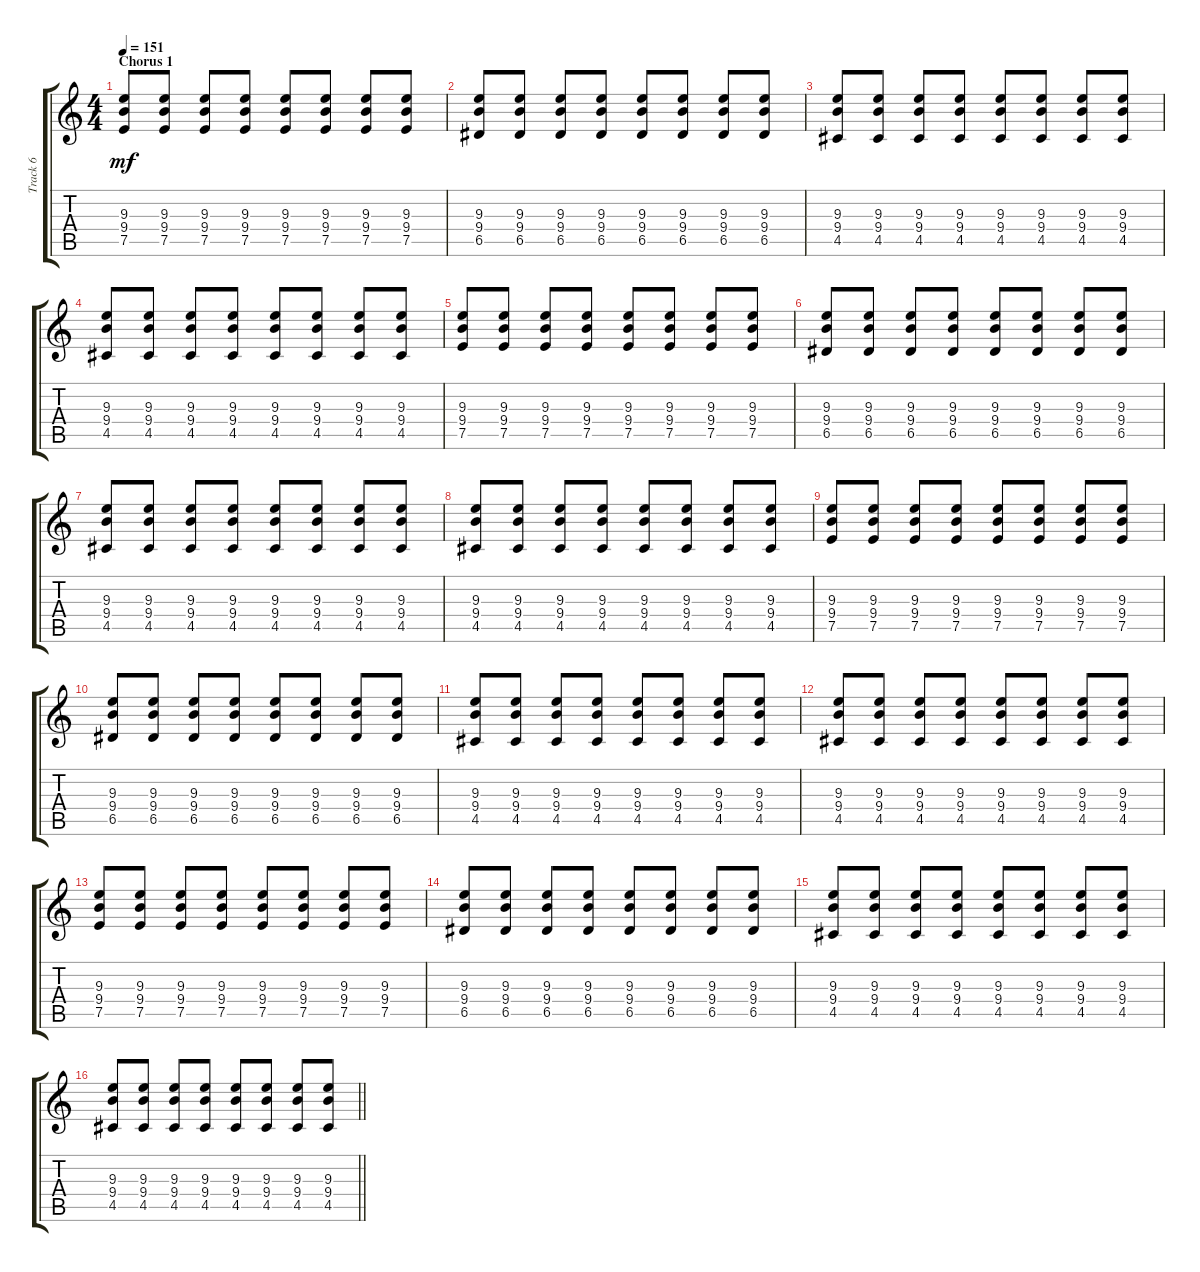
\track ("Track 6" "Track 6") {instrument acousticguitarsteel}
\staff {score tabs}
\tuning (E4 B3 G3 D3 A2 E2) {hide}
\ts (4 4)
\section ("" "Chorus 1")
\tempo 151
\clef g2
\ks c
(9.3 9.4 7.5).8{dy mf} (9.3 9.4 7.5).8 (9.3 9.4 7.5).8 (9.3 9.4 7.5).8 (9.3 9.4 7.5).8 (9.3 9.4 7.5).8 (9.3 9.4 7.5).8 (9.3 9.4 7.5).8 |
(9.3 9.4 6.5).8 (9.3 9.4 6.5).8 (9.3 9.4 6.5).8 (9.3 9.4 6.5).8 (9.3 9.4 6.5).8 (9.3 9.4 6.5).8 (9.3 9.4 6.5).8 (9.3 9.4 6.5).8 |
(9.3 9.4 4.5).8 (9.3 9.4 4.5).8 (9.3 9.4 4.5).8 (9.3 9.4 4.5).8 (9.3 9.4 4.5).8 (9.3 9.4 4.5).8 (9.3 9.4 4.5).8 (9.3 9.4 4.5).8 |
(9.3 9.4 4.5).8 (9.3 9.4 4.5).8 (9.3 9.4 4.5).8 (9.3 9.4 4.5).8 (9.3 9.4 4.5).8 (9.3 9.4 4.5).8 (9.3 9.4 4.5).8 (9.3 9.4 4.5).8 |
(9.3 9.4 7.5).8 (9.3 9.4 7.5).8 (9.3 9.4 7.5).8 (9.3 9.4 7.5).8 (9.3 9.4 7.5).8 (9.3 9.4 7.5).8 (9.3 9.4 7.5).8 (9.3 9.4 7.5).8 |
(9.3 9.4 6.5).8 (9.3 9.4 6.5).8 (9.3 9.4 6.5).8 (9.3 9.4 6.5).8 (9.3 9.4 6.5).8 (9.3 9.4 6.5).8 (9.3 9.4 6.5).8 (9.3 9.4 6.5).8 |
(9.3 9.4 4.5).8 (9.3 9.4 4.5).8 (9.3 9.4 4.5).8 (9.3 9.4 4.5).8 (9.3 9.4 4.5).8 (9.3 9.4 4.5).8 (9.3 9.4 4.5).8 (9.3 9.4 4.5).8 |
(9.3 9.4 4.5).8 (9.3 9.4 4.5).8 (9.3 9.4 4.5).8 (9.3 9.4 4.5).8 (9.3 9.4 4.5).8 (9.3 9.4 4.5).8 (9.3 9.4 4.5).8 (9.3 9.4 4.5).8 |
(9.3 9.4 7.5).8 (9.3 9.4 7.5).8 (9.3 9.4 7.5).8 (9.3 9.4 7.5).8 (9.3 9.4 7.5).8 (9.3 9.4 7.5).8 (9.3 9.4 7.5).8 (9.3 9.4 7.5).8 |
(9.3 9.4 6.5).8 (9.3 9.4 6.5).8 (9.3 9.4 6.5).8 (9.3 9.4 6.5).8 (9.3 9.4 6.5).8 (9.3 9.4 6.5).8 (9.3 9.4 6.5).8 (9.3 9.4 6.5).8 |
(9.3 9.4 4.5).8 (9.3 9.4 4.5).8 (9.3 9.4 4.5).8 (9.3 9.4 4.5).8 (9.3 9.4 4.5).8 (9.3 9.4 4.5).8 (9.3 9.4 4.5).8 (9.3 9.4 4.5).8 |
(9.3 9.4 4.5).8 (9.3 9.4 4.5).8 (9.3 9.4 4.5).8 (9.3 9.4 4.5).8 (9.3 9.4 4.5).8 (9.3 9.4 4.5).8 (9.3 9.4 4.5).8 (9.3 9.4 4.5).8 |
(9.3 9.4 7.5).8 (9.3 9.4 7.5).8 (9.3 9.4 7.5).8 (9.3 9.4 7.5).8 (9.3 9.4 7.5).8 (9.3 9.4 7.5).8 (9.3 9.4 7.5).8 (9.3 9.4 7.5).8 |
(9.3 9.4 6.5).8 (9.3 9.4 6.5).8 (9.3 9.4 6.5).8 (9.3 9.4 6.5).8 (9.3 9.4 6.5).8 (9.3 9.4 6.5).8 (9.3 9.4 6.5).8 (9.3 9.4 6.5).8 |
(9.3 9.4 4.5).8 (9.3 9.4 4.5).8 (9.3 9.4 4.5).8 (9.3 9.4 4.5).8 (9.3 9.4 4.5).8 (9.3 9.4 4.5).8 (9.3 9.4 4.5).8 (9.3 9.4 4.5).8 |
\barLineRight lightlight
(9.3 9.4 4.5).8 (9.3 9.4 4.5).8 (9.3 9.4 4.5).8 (9.3 9.4 4.5).8 (9.3 9.4 4.5).8 (9.3 9.4 4.5).8 (9.3 9.4 4.5).8 (9.3 9.4 4.5).8
